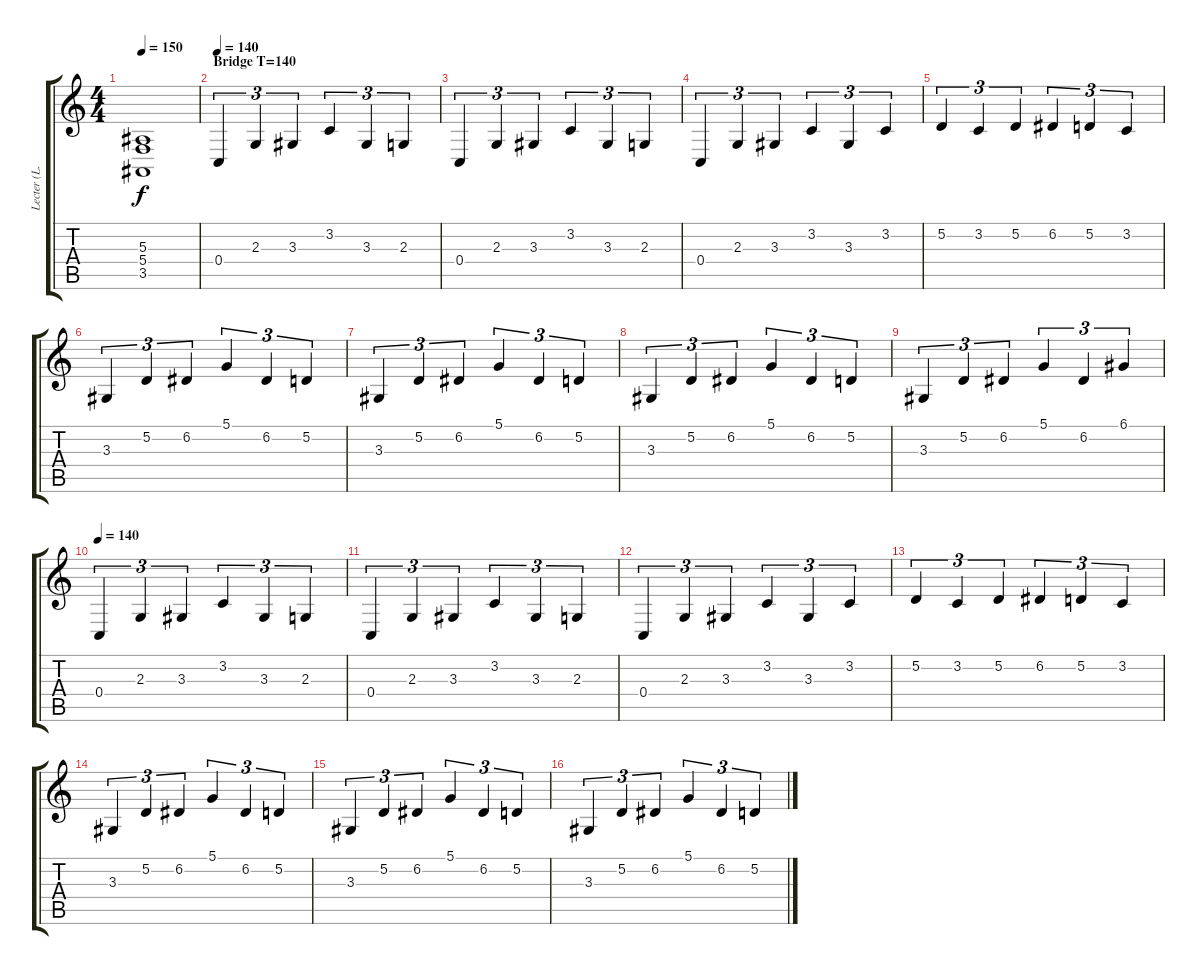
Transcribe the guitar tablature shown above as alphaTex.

\track ("Lecter (L.H.)" "Lecter (L.") {instrument stringensemble1}
\staff {score tabs}
\tuning (D4 A3 F3 C3 G2 D2) {hide}
\ts (4 4)
\tempo 150
\clef g2
\ks c
(5.3 5.4 3.5).1{dy f instrument acousticgrandpiano} |
\section ("" "Bridge T=140")
\tempo 140
0.4.4{tu (3 2) balance 5 instrument pad1newage} 2.3.4{tu (3 2)} 3.3.4{tu (3 2)} 3.2.4{tu (3 2)} 3.3.4{tu (3 2)} 2.3.4{tu (3 2)} |
0.4.4{tu (3 2)} 2.3.4{tu (3 2)} 3.3.4{tu (3 2)} 3.2.4{tu (3 2)} 3.3.4{tu (3 2)} 2.3.4{tu (3 2)} |
0.4.4{tu (3 2)} 2.3.4{tu (3 2)} 3.3.4{tu (3 2)} 3.2.4{tu (3 2)} 3.3.4{tu (3 2)} 3.2.4{tu (3 2)} |
5.2.4{tu (3 2)} 3.2.4{tu (3 2)} 5.2.4{tu (3 2)} 6.2.4{tu (3 2)} 5.2.4{tu (3 2)} 3.2.4{tu (3 2)} |
3.3.4{tu (3 2) instrument pad1newage} 5.2.4{tu (3 2)} 6.2.4{tu (3 2)} 5.1.4{tu (3 2)} 6.2.4{tu (3 2)} 5.2.4{tu (3 2)} |
3.3.4{tu (3 2)} 5.2.4{tu (3 2)} 6.2.4{tu (3 2)} 5.1.4{tu (3 2)} 6.2.4{tu (3 2)} 5.2.4{tu (3 2)} |
3.3.4{tu (3 2)} 5.2.4{tu (3 2)} 6.2.4{tu (3 2)} 5.1.4{tu (3 2)} 6.2.4{tu (3 2)} 5.2.4{tu (3 2)} |
3.3.4{tu (3 2)} 5.2.4{tu (3 2)} 6.2.4{tu (3 2)} 5.1.4{tu (3 2)} 6.2.4{tu (3 2)} 6.1.4{tu (3 2)} |
\tempo 140
0.4.4{tu (3 2) balance 5 instrument pad1newage} 2.3.4{tu (3 2)} 3.3.4{tu (3 2)} 3.2.4{tu (3 2)} 3.3.4{tu (3 2)} 2.3.4{tu (3 2)} |
0.4.4{tu (3 2)} 2.3.4{tu (3 2)} 3.3.4{tu (3 2)} 3.2.4{tu (3 2)} 3.3.4{tu (3 2)} 2.3.4{tu (3 2)} |
0.4.4{tu (3 2)} 2.3.4{tu (3 2)} 3.3.4{tu (3 2)} 3.2.4{tu (3 2)} 3.3.4{tu (3 2)} 3.2.4{tu (3 2)} |
5.2.4{tu (3 2)} 3.2.4{tu (3 2)} 5.2.4{tu (3 2)} 6.2.4{tu (3 2)} 5.2.4{tu (3 2)} 3.2.4{tu (3 2)} |
3.3.4{tu (3 2) instrument pad1newage} 5.2.4{tu (3 2)} 6.2.4{tu (3 2)} 5.1.4{tu (3 2)} 6.2.4{tu (3 2)} 5.2.4{tu (3 2)} |
3.3.4{tu (3 2)} 5.2.4{tu (3 2)} 6.2.4{tu (3 2)} 5.1.4{tu (3 2)} 6.2.4{tu (3 2)} 5.2.4{tu (3 2)} |
3.3.4{tu (3 2)} 5.2.4{tu (3 2)} 6.2.4{tu (3 2)} 5.1.4{tu (3 2)} 6.2.4{tu (3 2)} 5.2.4{tu (3 2)}
